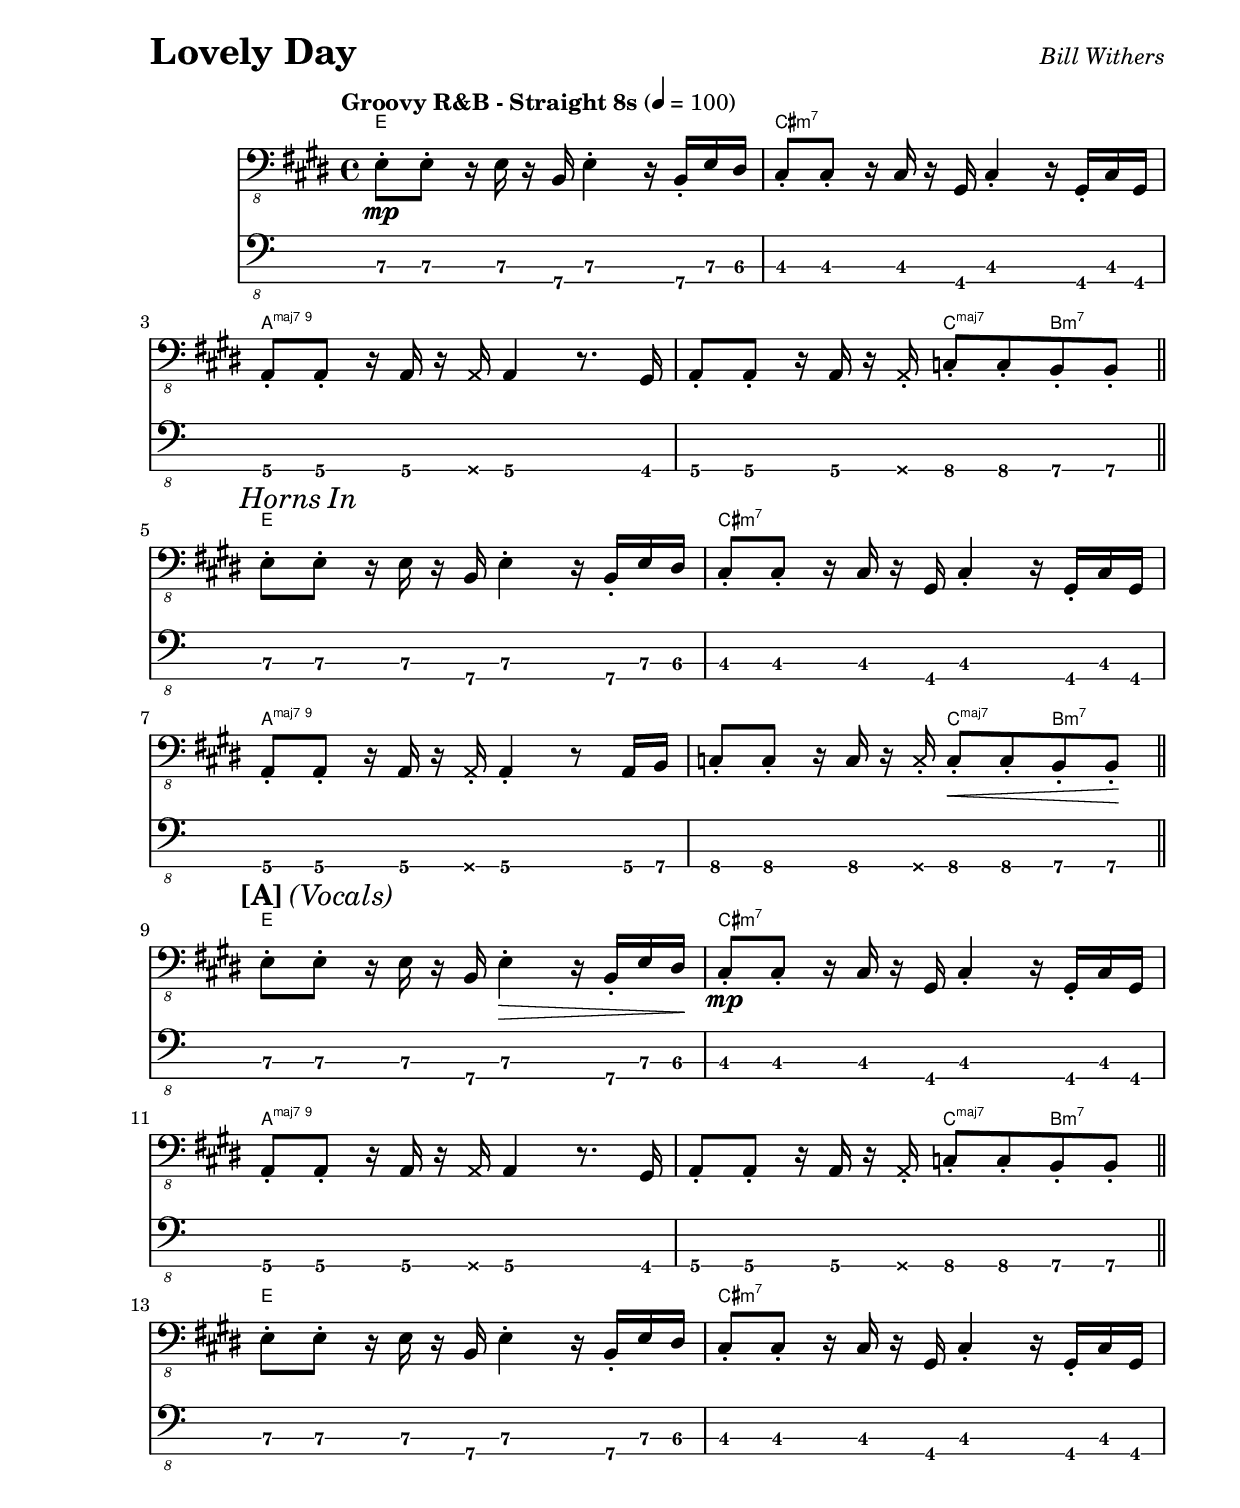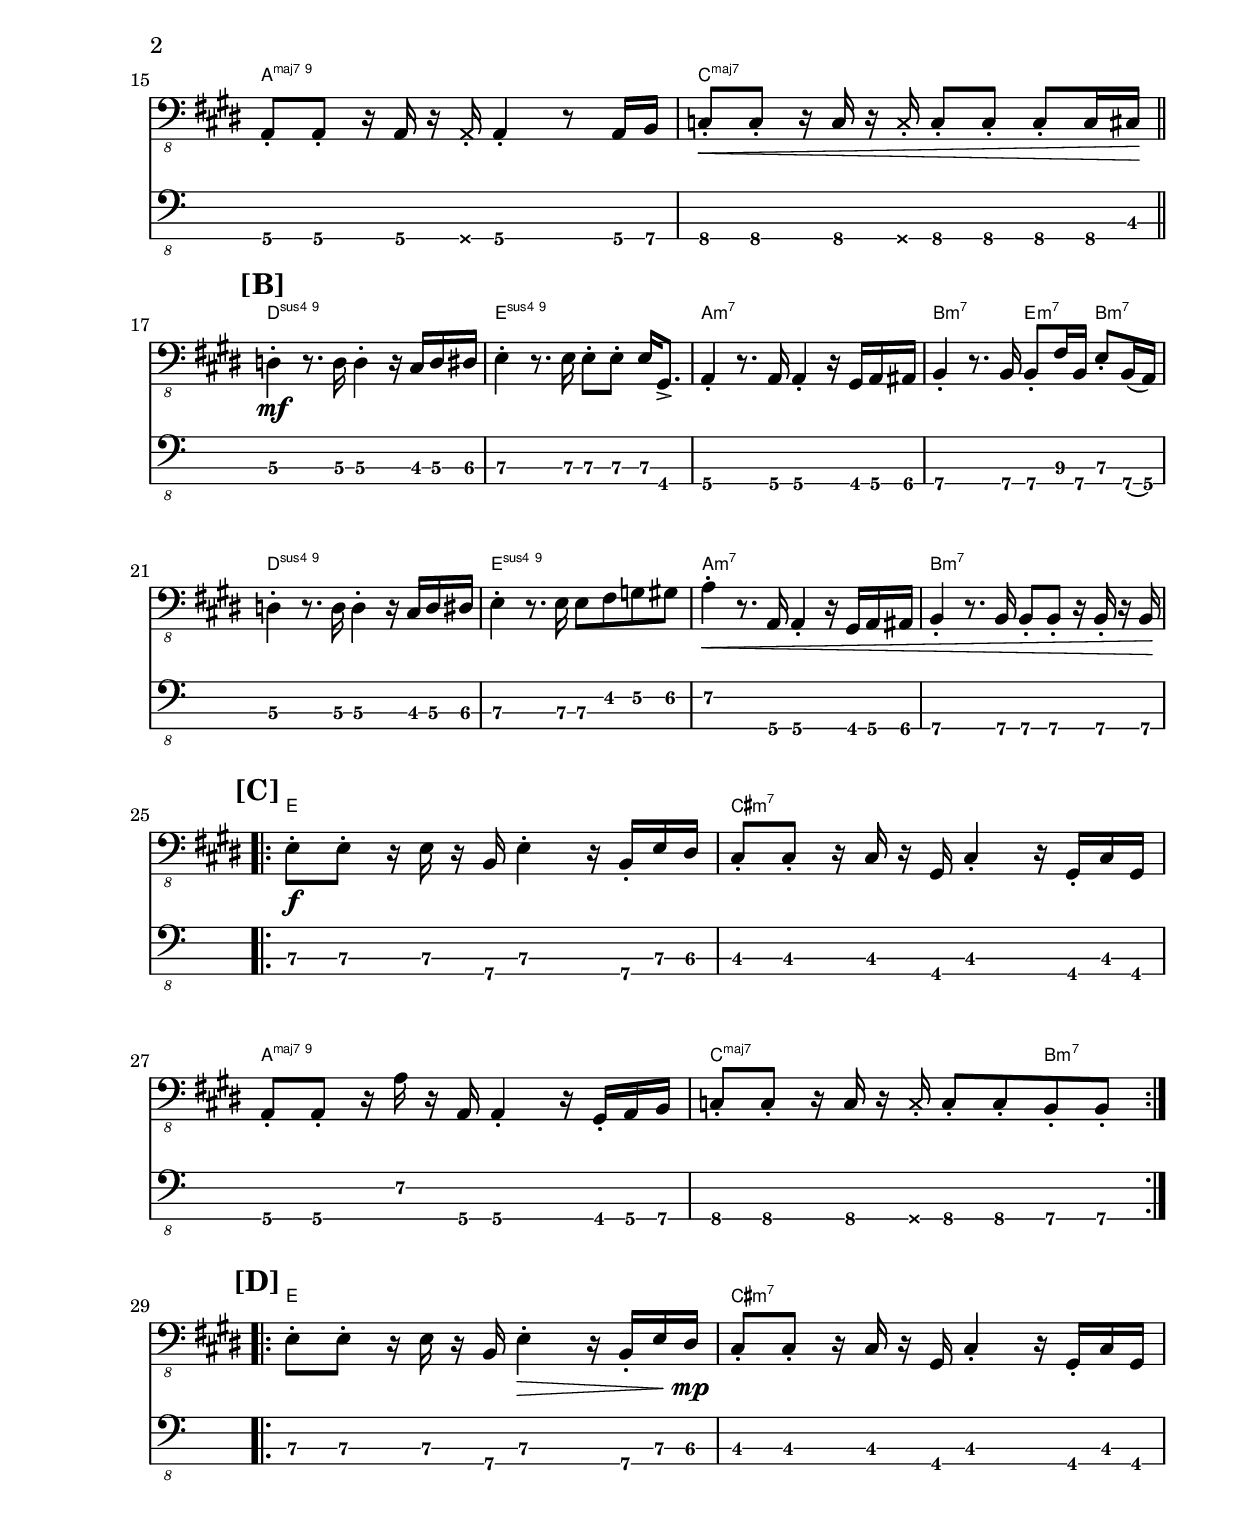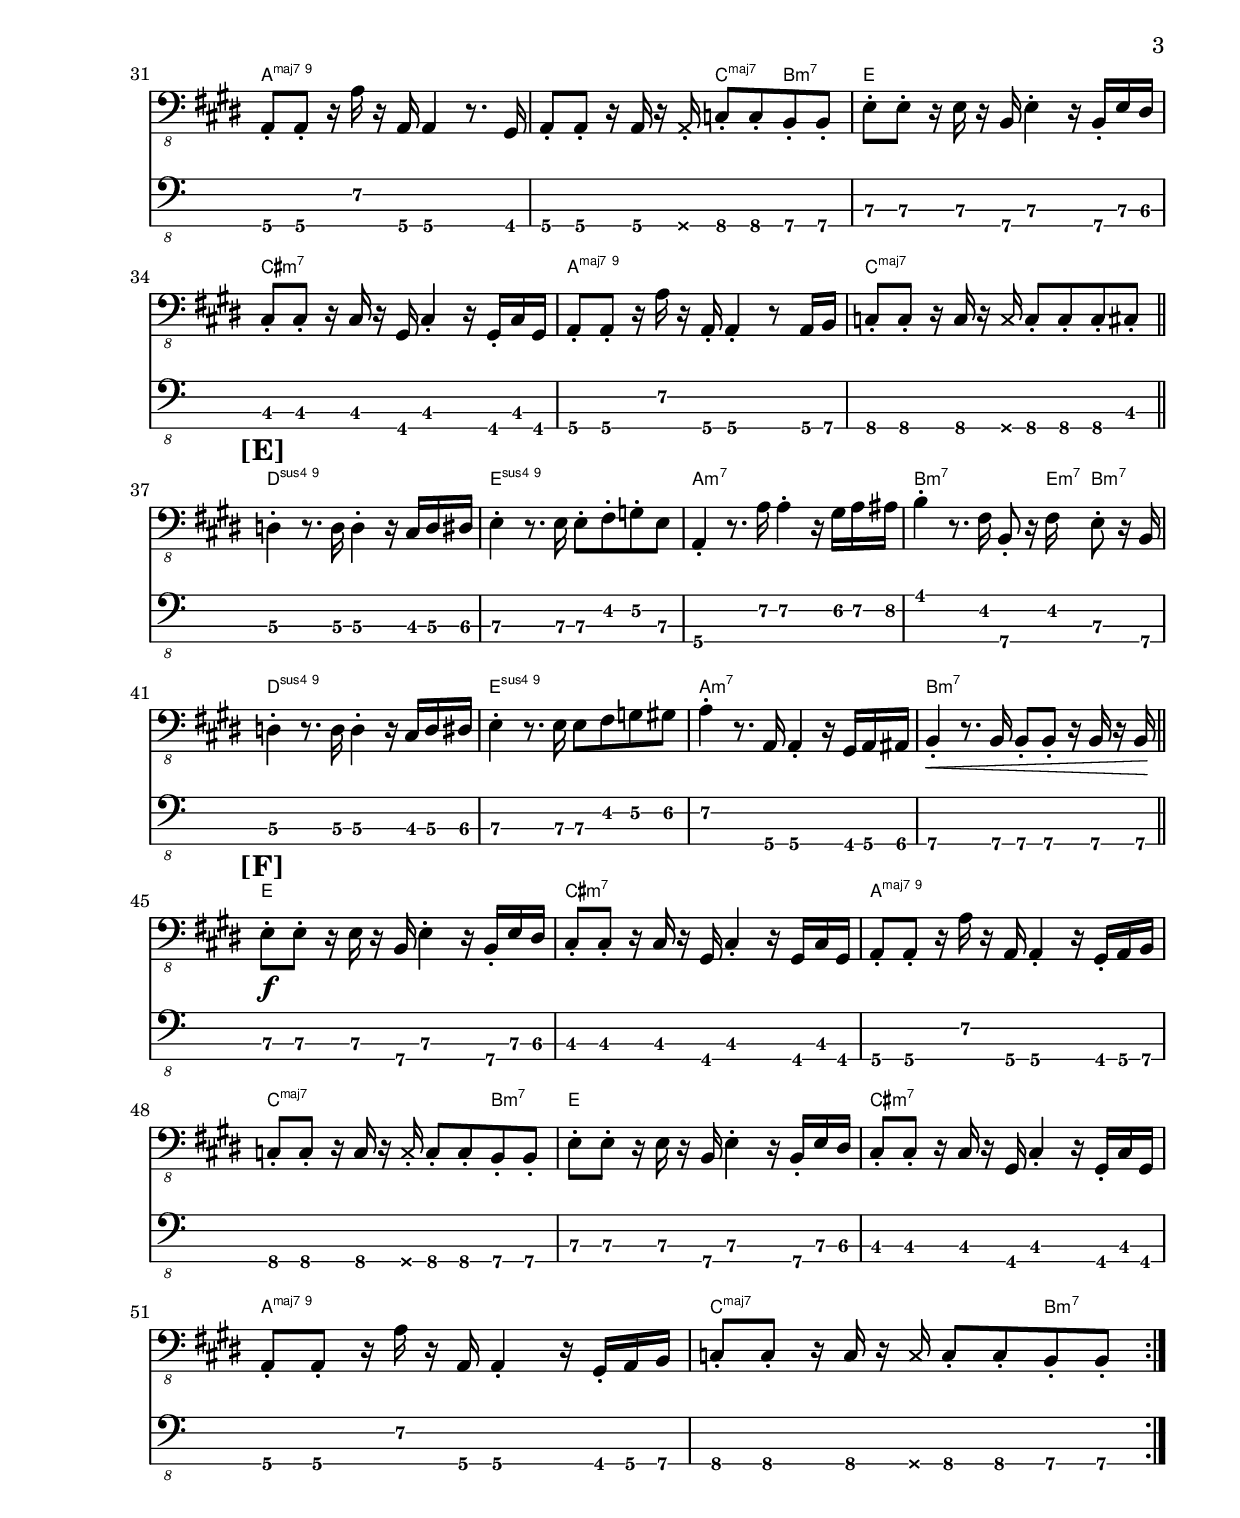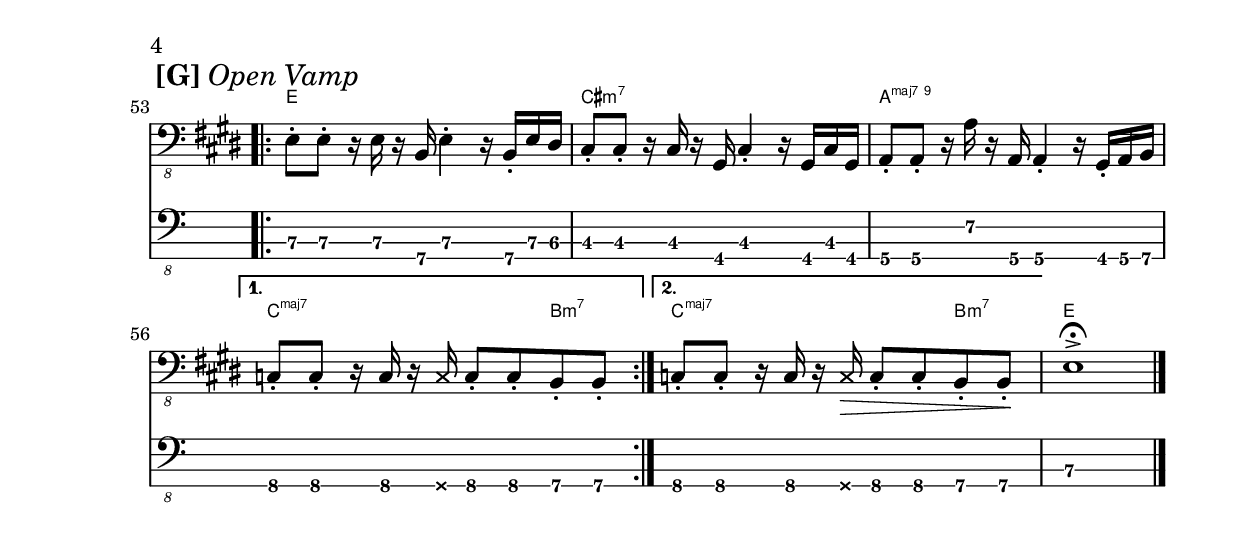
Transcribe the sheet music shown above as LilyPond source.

% LilyBin

\version "2.18.0"
\include "english.ly"

\header {
  piece = \markup { \fontsize #4 \bold "Lovely Day" }
  opus = \markup { \italic "Bill Withers" }
}

\paper { 
  left-margin = 1.0 \in
  right-margin = 0.5 \in
  top-margin = 1.0 \in
  bottom-margin = 1.0 \in
}

cbreak = { 
  %%\break
}
sbreak = { \break }


global = {
  \time 4/4
  \tempo "Groovy R&B - Straight 8s" 4 = 100
}

my_notes = \relative c {
  \clef "bass_8"
  \key e \major
  
  %% 1
  e,8-.\3 \mp e8-.\3 r16 e16\3 r16 b16\4 e4-.\3 r16 b16-.\4 e16\3 ds16\3 |
  cs8-. cs8-. r16 cs16 r16 gs16 cs4-. r16 gs16-. cs16 gs16 |
  a8-. a8-. r16 a16 r16 \deadNote a16 a4 r8. gs16 |
  
  %% 4
  \cbreak
  a8-. a8-. r16 a16 r16 \deadNote a16-. c8-.\4 c8-.\4 b8-.\4 b8-.\4 \bar "||" 
  \sbreak
  \mark \markup { \italic { Horns In }}
  e8-.\3 e8-.\3 r16 e16\3 r16 b16\4 e4-.\3 r16 b16-.\4 e16\3 ds16\3 |
  
  %% 6
  \cbreak
  cs8-. cs8-. r16 cs16 r16 gs16 cs4-. r16 gs16-. cs16 gs16 |
  a8-. a8-. r16 a16 r16 \deadNote a16-. a4-. r8 a16 b16\4 |
  c8-.\4 c8-.\4 r16 c16\4 r16 \deadNote c16-.\4 c8-.\4 \< c8-.\4 b8-.\4 b8-.\4 \! \bar "||"
  
  %% 9
  \cbreak \sbreak
  \mark \markup { \bold { [A] } \italic { (Vocals) }}
  e8-.\3 e8-.\3 r16 e16\3 r16 b16\4 e4-.\3 \> r16 b16-.\4 e16\3 ds16\3 \! |
  cs8-. \mp cs8-. r16 cs16 r16 gs16 cs4-. r16 gs16-. cs16 gs16 |
  a8-. a8-. r16 a16 r16 \deadNote a16 a4 r8. gs16 |
  
  %% 12
  \cbreak
  a8-. a8-. r16 a16 r16 \deadNote a16-. c8-.\4 c8-.\4 b8-.\4 b8-.\4 \bar "||" 
  \sbreak
  e8-.\3 e8-.\3 r16 e16\3 r16 b16\4 e4-.\3 r16 b16-.\4 e16\3 ds16\3 |
  cs8-. cs8-. r16 cs16 r16 gs16 cs4-. r16 gs16-. cs16 gs16 |
  
  %% 15
  \cbreak
  a8-. a8-. r16 a16 r16 \deadNote a16-. a4-. r8 a16 b16\4 |
  c8-. \< c8-. r16 c16 r16 \deadNote c16-. c8-. c8-. c8-. c16 cs16 \! \bar "||"
  
  %% 17
  \cbreak \sbreak
  \mark \markup { \bold { [B] } }
  d4-. \mf r8. d16 d4-. r16 cs16 d16 ds16\3 |
  e4-.\3 r8. e16\3 e8-.\3 e8-.\3 e16\3 gs,8.-> |
  a4-. r8. a16 a4-. r16 gs16 a16 as16\4 |
  
  %% 20
  \cbreak
  b4-.\4 r8. b16\4 b8-.\4 fs'16\3 b,16\4 e8-.\3 b16\4 (a16) |
  d4-. r8. d16 d4-. r16 cs16 d16\3 ds16\3 |
  e4-.\3 r8. e16\3 e8\3 fs8 g8 gs8\2 |
  
  %% 23
  \cbreak
  a4-.\2 \< r8. a,16 a4-. r16 gs16 a16 as16\4 |
  b4-.\4 r8. b16\4 b8-.\4 b8-.\4 r16 b16-.\4 r16 b16\4 \! |
  
  %% 25
  \cbreak \sbreak
  \mark \markup { \bold { [C] } }
  \repeat volta 2
    {
      e8-.\3 \f e8-.\3 r16 e16\3 r16 b16\4 e4-.\3 r16 b16-.\4 e16\3 ds16\3 |
      cs8-. cs8-. r16 cs16 r16 gs16 cs4-. r16 gs16-. cs16 gs16 |
      a8-. a8-. r16 a'16\2 r16 a,16 a4-. r16 gs16-. a16 b16\4 |
      c8-. c8-. r16 c16 r16 \deadNote c16-. c8-. c8-. b8-. b8-.
    }

  %% 30
  \cbreak \sbreak
  \mark \markup { \bold { [D] } }
  
  \repeat volta 2 
    {
      e8-.\3 e8-.\3 r16 e16\3 r16 b16\4 e4-.\3 \> r16 b16-.\4 e16\3 ds16\3 \mp \! |
      cs8-. cs8-. r16 cs16 r16 gs16 cs4-. r16 gs16-. cs16 gs16 |
      a8-. a8-. r16 a'16\2 r16 a,16 a4 r8. gs16 |
      
      %% 33
      \cbreak
      a8-. a8-. r16 a16 r16 \deadNote a16-. c8-.\4 c8-.\4 b8-.\4 b8-.\4 |
      e8-.\3 e8-.\3 r16 e16\3 r16 b16\4 e4-.\3 r16 b16-.\4 e16\3 ds16\3 |

      %% 35
      \cbreak
      cs8-. cs8-. r16 cs16 r16 gs16 cs4-. r16 gs16-. cs16 gs16 |
      a8-. a8-. r16 a'16\2 r16 a,16-. a4-. r8 a16 b16\4 |
      c8-.\4 c8-.\4 r16 c16 r16 \deadNote c16 c8-. c8-. c8-. cs8-. \bar "||"
      
      %% 38
      \cbreak \sbreak
      \mark \markup { \bold { [E] } }
      d4-. r8. d16 d4-. r16 cs16 d16 ds16\3 |
      e4-. r8. e16 e8-. fs-. g8-. e8 |
      a,4-. r8. a'16 a4-. r16 gs16 a16 as16 |
      b4-. r8. fs16 b,8-. r16 fs'16 e8-. r16 b16 |
      
      %% 42
      \cbreak
      d4-. r8. d16 d4-. r16 cs16 d16 ds16 |
      e4-. r8. e16 e8 fs8 g8 gs8 |
      a4-. r8. a,16 a4-. r16 gs16 a16 as16 |
      b4-. \< r8. b16 b8-. b8-. r16 b16 r16 b16 \! \bar "||"
       
      %46
      \cbreak \sbreak
      \mark \markup { \bold { [F] } }
      e8-. \f e8-. r16 e16 r16 b16 e4-. r16 b16-. e16 ds16 |
      cs8-. cs8-. r16 cs16 r16 gs16 cs4-. r16 gs16 cs16 gs16 |
      a8-. a8-. r16 a'16 r16 a,16 a4-. r16 gs16-. a16 b16 |
      
      %% 49
      \cbreak
      c8-. c8-. r16 c16 r16 \deadNote c16-. c8-. c8-. b8-. b8-. |
      e8-. e8-. r16 e16 r16 b16 e4-. r16 b16-. e16 ds16 |
      cs8-. cs8-. r16 cs16 r16 gs16 cs4-. r16 gs16-. cs16 gs16 |
      
      %% 52
      \cbreak
      a8-. a8-. r16 a'16 r16 a,16 a4-. r16 gs16-. a16 b16 |
      c8-. c8-. r16 c16 r16 \deadNote c16 c8-. c8-. b8-. b8-. |
    }

  %% 55
  \cbreak \sbreak
  \mark \markup { \bold { [G] } \italic { Open Vamp } }
  \repeat volta 2 
    {
      e8-. e8-. r16 e16 r16 b16 e4-. r16 b16-. e16 ds16 |
      cs8-. cs8-. r16 cs16 r16 gs16 cs4-. r16 gs16 cs16 gs16 |
      a8-. a8-. r16 a'16 r16 a,16 a4-. r16 gs16-. a16 b16 |      
    }
  \alternative {
    { 
      c8-. c8-. r16 c16 r16 \deadNote c16 c8-. c8-. b8-. b8-. |
    }
    { 
      c8-. c8-. r16 c16 r16 \deadNote c16 \> c8-. c8-. b8-. b8-.  \! |
    }
  }
  
  e1->\fermata \bar "|." 

}

my_chords = \chordmode {
  \set majorSevenSymbol = \markup { maj7 }

  %% 1
  e1 | cs:m7 | a:maj9 |
   
  %% 4
  s2 c4:maj7 b:m7 | e1 |
  
  %% 6
  cs1:m7 | a:maj9 | s2 c4:maj7 b:m7 |
  
  %% 9 [A]
  e1 | cs:m7 | a:maj9 |
  
  %% 12
  s2 c4:maj7 b:m7 | e1 | cs:m7 |
  
  %% 15
  a1:maj9 | c:maj7 |
  
  %% 17 [B]
  d1:sus9 | e:sus9 | a:m7 |
  
  %% 20
  b2:m7 e4:m7 b:m7 | d1:sus9 | e:sus9 |
  
  %% 23
  a1:m7 | b:m7 |
  
  %% 25 [C]
  \repeat volta 2
    {
      e1 | cs:m7 | a:maj9 |      
      c2.:maj7 b4:m7 | 
    }
  
  %% 30 [D]
  \repeat volta 2 
    {
      e1 | cs:m7 | a:maj9 | s2 c4:maj7 b:m7 |
      e1 | cs:m7 | a:maj9 | c1:maj7 |
      
      %% 38 [E]
      d1:sus9 | e:sus9 | a:m7 | b2:m7 ~b8.:m7 e16:m7 b4:m7 |
      
      %% 42
      d1:sus9 | e:sus9 | a:m7 | b:m7 |
      
      %% 46 [F]
      e1 | cs:m7 | a:maj9 |
      
      %% 49
      c2.:maj7 b4:m7 | e1 | cs1:m7 |
      
      %% 52
      a1:maj9 | c2.:maj7 b4:m7 |
    }

    %% 55 [G] Open Vamp
    \repeat volta 2 
      {
        e1 | cs:m7 | a:maj9 |
      }
    \alternative {
      { c2.:maj7 b4:m7 | }
      { c2.:maj7 b4:m7 | }      
    }
    e1
  
}

ticktock = \drummode {
}


my_music = <<
  \new ChordNames {
    \set ChordNames.midiInstrument = "percussive organ"
    \set ChordNames.midiMaximumVolume = #0.2
    \set chordChanges = ##t
    \global
    \my_chords
  }
  \new Staff {
    \set Staff.midiInstrument = #"electric bass (finger)"
    \set Staff.midiMinimumVolume = #0.7
    \set Staff.midiMaximumVolume = #0.95
    \global
    \my_notes
  }
  \tag #'scoreOnly
  \new TabStaff
    \with { stringTunings = #bass-tuning } 
  { 
    \set TabStaff.minimumFret = #4
    \set TabStaff.restrainOpenStrings = ##t
    \global
    \my_notes
  }
  \tag #'midiOnly
  \new DrumStaff = TickTock <<
    \new DrumVoice = "ticktock" {
      \set DrumStaff.instrumentName = "TickTock"
      \set DrumStaff.midiMaximumVolume = #0.7
      \global
      \ticktock
    }
  >>
>>
  
\score {
  \removeWithTag #'midiOnly \my_music
  \layout {
    \context {
      \Score
        \override StringNumber #'stencil = ##f
        \override ChordName.font-size = -2
    }
  }
}

\score {
  \removeWithTag #'scoreOnly \unfoldRepeats \my_music
  \midi {}
}
